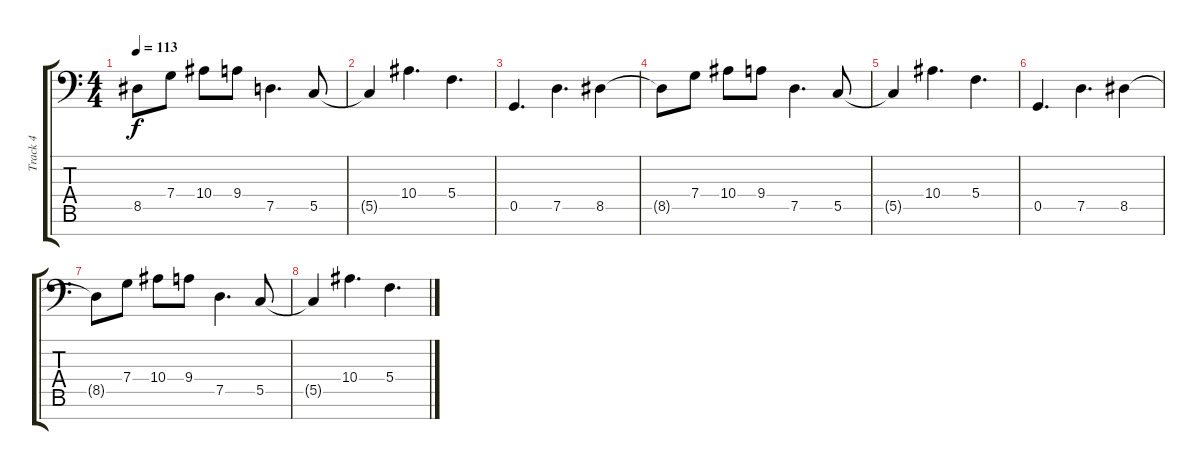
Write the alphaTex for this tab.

\track ("Track 4" "Track 4") {instrument cello}
\staff {score tabs}
\tuning (D4 A3 F3 C3 G2 D2 G1) {hide}
\ts (4 4)
\tempo 113
\clef f4
\ks c
8.5{t}.8{dy f} 7.4.8 10.4.8 9.4.8 7.5.4{d} 5.5.8 |
5.5{t}.4 10.4.4{d} 5.4.4{d} |
0.5.4{d} 7.5.4{d} 8.5.4 |
8.5{t}.8 7.4.8 10.4.8 9.4.8 7.5.4{d} 5.5.8 |
5.5{t}.4 10.4.4{d} 5.4.4{d} |
0.5.4{d} 7.5.4{d} 8.5.4 |
8.5{t}.8 7.4.8 10.4.8 9.4.8 7.5.4{d} 5.5.8 |
5.5{t}.4 10.4.4{d} 5.4.4{d}
